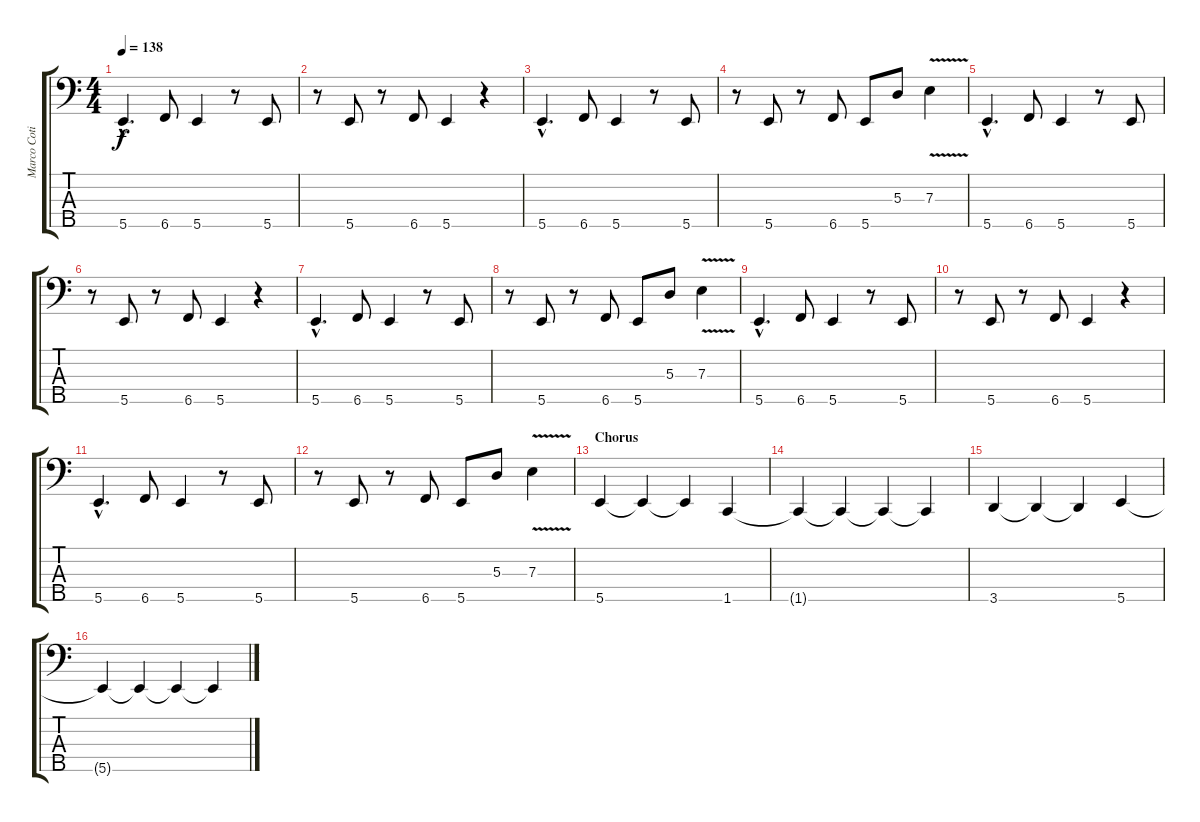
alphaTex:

\track ("Marco Coti Celati" "Marco Coti") {instrument electricbassfinger}
\staff {score tabs}
\tuning (G2 D2 A1 E1 B0) {hide}
\ts (4 4)
\tempo 138
\clef f4
\ks c
5.5{hac}.4{d dy f} 6.5.8 5.5.4 r.8 5.5.8 |
r.8 5.5.8 r.8 6.5.8 5.5.4 r.4 |
5.5{hac}.4{d} 6.5.8 5.5.4 r.8 5.5.8 |
r.8 5.5.8 r.8 6.5.8 5.5.8 5.3.8 7.3{v}.4 |
5.5{hac}.4{d} 6.5.8 5.5.4 r.8 5.5.8 |
r.8 5.5.8 r.8 6.5.8 5.5.4 r.4 |
5.5{hac}.4{d} 6.5.8 5.5.4 r.8 5.5.8 |
r.8 5.5.8 r.8 6.5.8 5.5.8 5.3.8 7.3{v}.4 |
5.5{hac}.4{d} 6.5.8 5.5.4 r.8 5.5.8 |
r.8 5.5.8 r.8 6.5.8 5.5.4 r.4 |
5.5{hac}.4{d} 6.5.8 5.5.4 r.8 5.5.8 |
r.8 5.5.8 r.8 6.5.8 5.5.8 5.3.8 7.3{v}.4 |
\section ("" "Chorus")
5.5.4 5.5{t}.4 5.5{t}.4 1.5.4 |
1.5{t}.4 1.5{t}.4 1.5{t}.4 1.5{t}.4 |
3.5.4 3.5{t}.4 3.5{t}.4 5.5.4 |
5.5{t}.4 5.5{t}.4 5.5{t}.4 5.5{t}.4
